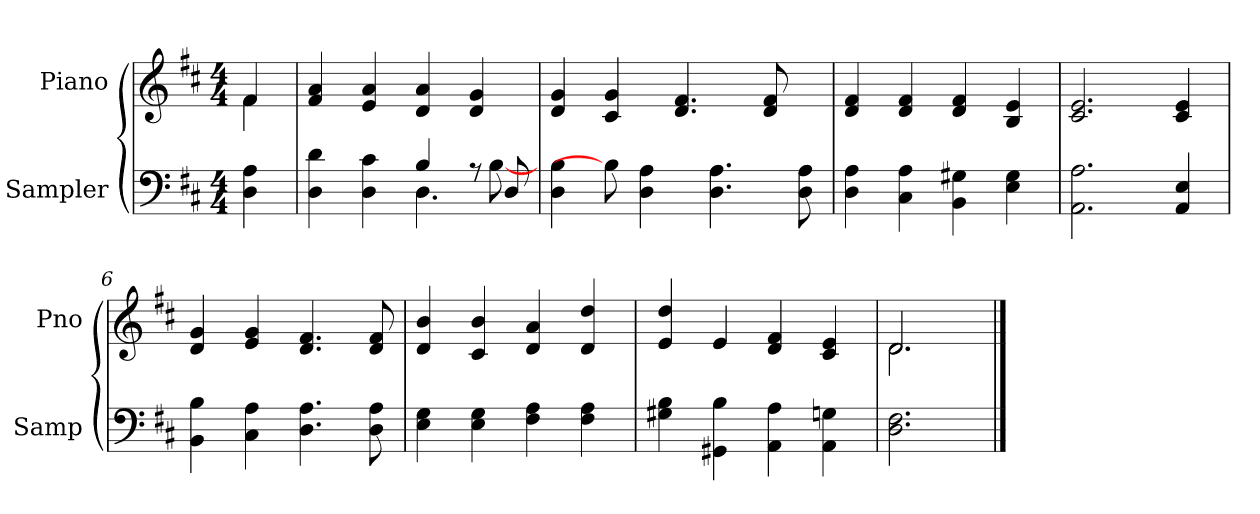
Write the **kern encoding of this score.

**kern	**kern
*part2	*part1
*staff2	*staff1
*I"Sampler	*I"Piano
*I'Samp	*I'Pno
*clefF4	*clefG2
*k[f#c#]	*k[f#c#]
*D:	*D:
*M4/4	*M4/4
=1	=1
*	*^
4D 4A	4f#/	4f#
*	*v	*v
=2	=2
*^	*
4D 4d	2ryy	4f# 4a
4D 4c#	.	4e 4a
4B/	4.D	4d 4a
8r	.	4d 4g
8D/	[8B	.
*v	*v	*
=3	=3
4D 4B	4d 4g
8B]	4c# 4g
4D 4A	.
.	4.d 4.f#
4.D 4.A	.
.	8d 8f#
8D 8A	8ryy
=4	=4
4D 4A	4d 4f#
4C# 4A	4d 4f#
4BB 4G#X	4d 4f#
4E 4G#	4B 4e
=5	=5
2.AA 2.A	2.c# 2.e
4AA 4E	4c# 4e
=6	=6
4BB 4B	4d 4g
4C# 4A	4e 4g
4.D 4.A	4.d 4.f#
8D 8A	8d 8f#
=7	=7
4E 4G	4d 4b
4E 4G	4c# 4b
4F# 4A	4d 4a
4F# 4A	4d 4dd
=8	=8
4G#X 4B	4e 4dd
4GG#X 4B	4e
4AA 4A	4d 4f#
4AA 4Gn	4c# 4e
=9	=9
*	*^
2.D 2.F#	2.d/	2.d
*	*v	*v
==	==
*-	*-
